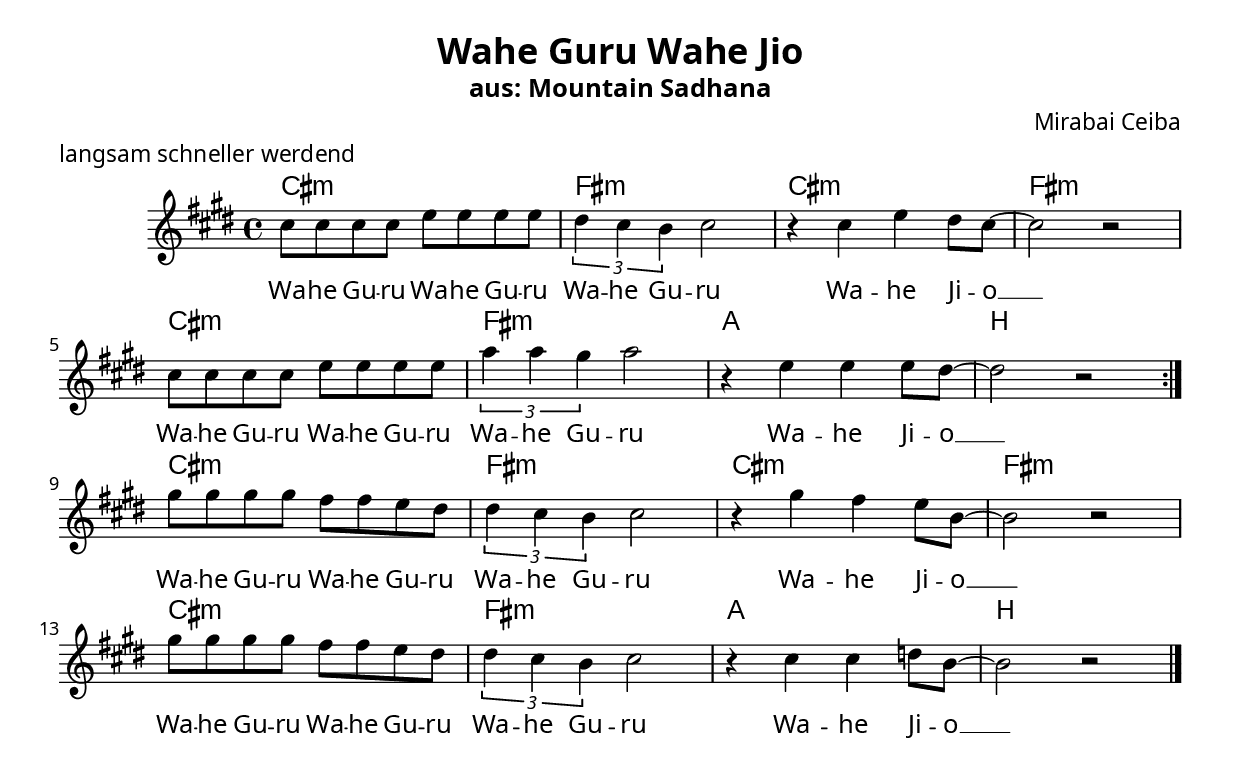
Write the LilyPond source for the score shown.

\include "deutsch.ly"
\version "2.18.0"
\include "../paper.ily"

melodie =  \relative d'' {
 \repeat volta 2 {
   cis8 cis cis cis e8 e e e | \tuplet 3/2 { dis4 cis h } cis2 |
   r4 cis e dis8 cis8 ~ | cis2 r2 |
   
   cis8 cis cis cis e8 e e e | \tuplet 3/2 { a4 a gis } a2 |
   r4 e e e8 dis8 ~ | dis2 r2 |
 }

 \break
 
 gis8 gis gis gis fis fis e dis |  \tuplet 3/2 {dis4 cis h} cis2 |
 r4 gis'4 fis e8 h8 ~ | h2 r2 

 gis'8 gis gis gis fis fis e dis |  \tuplet 3/2 {dis4 cis h} cis2 |
 r4 cis4 cis d8 h8 ~ | h2 r2 
 \bar "|."
   
}

textI = \lyricmode {
  Wa -- he Gu -- ru Wa -- he Gu -- ru Wa -- he Gu -- ru Wa -- he Ji -- o __ 
  Wa -- he Gu -- ru Wa -- he Gu -- ru Wa -- he Gu -- ru Wa -- he Ji -- o __ 
  Wa -- he Gu -- ru Wa -- he Gu -- ru Wa -- he Gu -- ru Wa -- he Ji -- o __ 
  Wa -- he Gu -- ru Wa -- he Gu -- ru Wa -- he Gu -- ru Wa -- he Ji -- o __ 
}


chordSymbols = \chordmode {
  \semiGermanChords
  cis1:m | fis:m | cis:m | fis:m | cis:m | fis:m |
  a h 

  cis1:m | fis:m | cis:m | fis:m | cis:m | fis:m |
  a h 
}

\score {
       <<
	 \context ChordNames {
	   \set Score.markFormatter = #format-mark-box-letters
	   \chordSymbols
	 }
	 \new Staff {
	    \time 4/4
	    \key cis \minor
	     \new Voice = "mel" { \melodie  \bar "|." }
	   }
	   \new Lyrics \lyricsto "mel" {
	     \textI
	   }
       >>
	\layout {
	  \context {\Staff \RemoveEmptyStaves }
	}
       \header {
	 title = "Wahe Guru Wahe Jio"
	 composer = "Mirabai Ceiba"
	 subtitle = "aus: Mountain Sadhana"
	 meter = "langsam schneller werdend"
       }
     }
